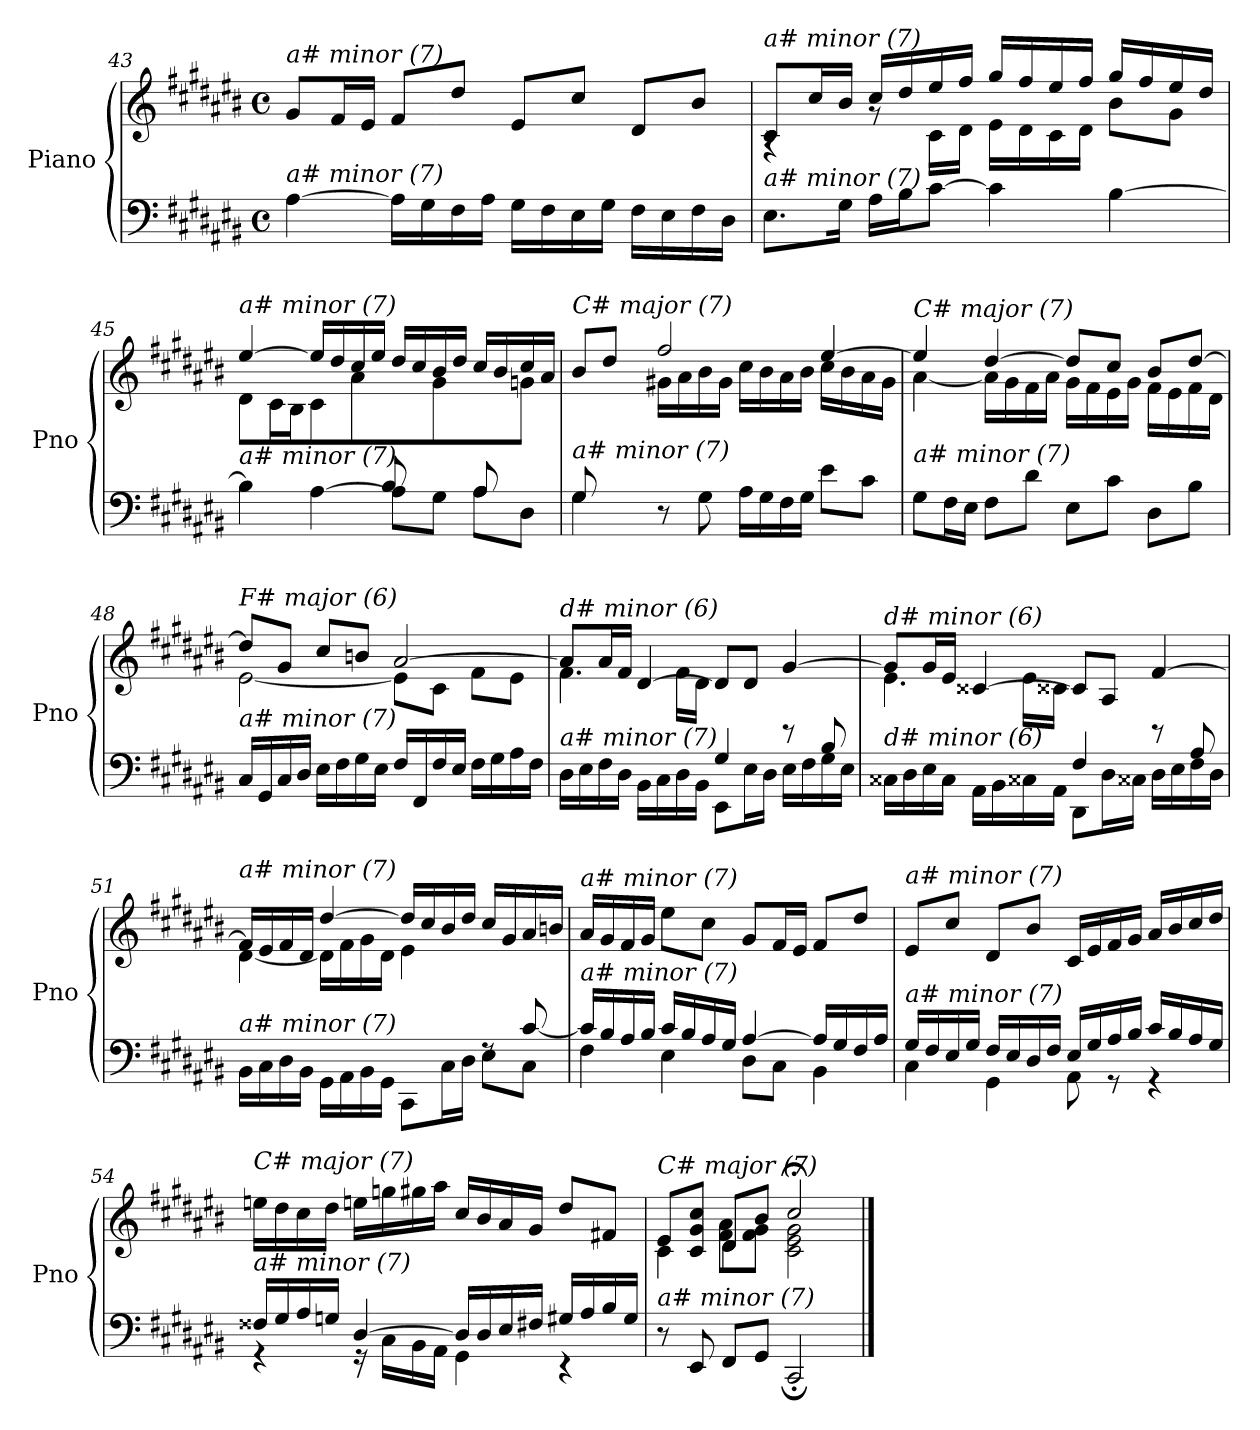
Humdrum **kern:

**kern	**kern
*part1	*part1
*staff2	*staff1
*I"Piano	*
*I'Pno	*
!!LO:LB:g=z
*clefF4	*clefG2
*k[f#c#g#d#a#e#b#]	*k[f#c#g#d#a#e#b#]
*M4/4	*M4/4
*met(c)	*met(c)
=43	=43
!	!LO:TX:i:t=a# minor (7)
!LO:TX:i:t=a# minor (7)	!
[4A#\	8g#/L
.	16f#/L
.	16e#/JJ
16A#\LL]	8f#/L
16G#\	.
16F#\	8dd#/J
16A#\JJ	.
16G#\LL	8e#/L
16F#\	.
16E#\	8cc#/J
16G#\JJ	.
16F#\LL	8d#/L
16E#\	.
16F#\	8b#/J
16D#\JJ	.
=44	=44
*	*^
!	!LO:TX:i:t=a# minor (7)	!
!LO:TX:i:t=a# minor (7)	!	!
8.E#\L	8c#/L	4rA
.	16cc#/L	.
16G#\Jk	16b#/JJ	.
16A#\LL	16cc#/LL	8rg
16B#\J	16dd#/	.
[8c#\J	16ee#/	16c#\LL
.	16ff#/JJ	16d#\JJ
4c#\]	16gg#/LL	16e#\LL
.	16ff#/	16d#\
.	16ee#/	16c#\
.	16ff#/JJ	16d#\JJ
[4B#\	16gg#/LL	8b#\L
.	16ff#/	.
.	16ee#/	8g#\J
.	16dd#/JJ	.
=45	=45	=45
*^	*	*
!	!	!LO:TX:i:t=a# minor (7)	!
!LO:TX:i:t=a# minor (7)	!	!	!
4B#\]	2ryy	[4ee#/	8d#\L
.	.	.	16c#\L
.	.	.	16B#\JJ
[4A#\	.	16ee#/LL]	8c#\L
.	.	16dd#/	.
.	.	16cc#/	8a#\J
.	.	16ee#/JJ	.
8A#\L]	8B#/L	16dd#/LL	8ryy
.	.	16cc#/	.
8G#\J	8ryy	16b#/	8g#\J
.	.	16dd#/JJ	.
8A#\L	8A#/L	16cc#/LL	8ryy
.	.	16b#/	.
8D#\J	8ryy	16cc#/	8gni\J
.	.	16a#/JJ	.
!!LO:LB:g=z	!!
=46	=46	=46	=46
!	!	!LO:TX:i:t=C# major (7)	!
!LO:TX:i:t=a# minor (7)	!	!	!
8G#/L	4G#\	8b#/L	8ryy
2..ryy	.	8dd#/J	16g#\L
.	.	.	16gni\JJ
.	8r	2ff#/	16g#\LL
.	.	.	16a#\
.	8G#\	.	16b#\
.	.	.	16g#\JJ
.	16A#\LL	.	16cc#\LL
.	16G#\	.	16b#\
.	16F#\	.	16a#\
.	16G#\JJ	.	16b#\JJ
.	8e#\L	[4ee#/	16cc#\LL
.	.	.	16b#\
.	8c#\J	.	16a#\
.	.	.	16g#\JJ
*v	*v	*	*
=47	=47	=47
!	!LO:TX:i:t=C# major (7)	!
!LO:TX:i:t=a# minor (7)	!	!
8G#\L	4ee#/]	[4a#\
16F#\L	.	.
16E#\JJ	.	.
8F#\L	[4dd#/	16a#\LL]
.	.	16g#\
8d#\J	.	16f#\
.	.	16a#\JJ
8E#\L	8dd#/L]	16g#\LL
.	.	16f#\
8c#\J	8cc#/J	16e#\
.	.	16g#\JJ
8D#\L	8b#/L	16f#\LL
.	.	16e#\
8B#\J	[8dd#/J	16f#\
.	.	16d#\JJ
=48	=48	=48
!	!LO:TX:i:t=F# major (6)	!
!LO:TX:i:t=a# minor (7)	!	!
16C#/LL	8dd#/L]	[2e#\
16GG#/	.	.
16C#/	8g#/J	.
16D#/JJ	.	.
16E#\LL	8cc#/L	.
16F#\	.	.
16G#\	8bn/J	.
16E#\JJ	.	.
16F#/LL	[2a#/	8e#\L]
16FF#/	.	.
16F#/	.	8c#\J
16E#/JJ	.	.
16F#\LL	.	8f#\L
16G#\	.	.
16A#\	.	8e#\J
16F#\JJ	.	.
!!LO:PB:g=z	!!
=49	=49	=49
*^	*	*
!	!	!LO:TX:i:t=d# minor (6)	!
!LO:TX:i:t=a# minor (7)	!	!	!
2ryy	16D#\LL	8a#/L]	4.f#\
.	16E#\	.	.
.	16F#\	16a#/L	.
.	16D#\JJ	16f#/JJ	.
.	16BB#\LL	[4d#/	.
.	16C#\	.	.
.	16D#\	.	16f#\LL
.	16BB#\JJ	.	16d#\JJ
4G#/	8EE#\L	8d#/L]	4ryy
.	16E#\L	8d#/J	.
.	16D#\JJ	.	.
8ryy	16E#\LL	[4g#/	8rBB
.	16F#\	.	.
8B#/	16G#\	.	8ryy
.	16E#\JJ	.	.
=50	=50	=50	=50
!	!	!LO:TX:i:t=d# minor (6)	!
!LO:TX:i:t=d# minor (6)	!	!	!
2ryy	16C##X\LL	8g#/L]	4.e#\
.	16D#\	.	.
.	16E#\	16g#/L	.
.	16C##\JJ	16e#/JJ	.
.	16AA#\LL	[4c##X/	.
.	16BB#\	.	.
.	16C##X\	.	16e#\LL
.	16AA#\JJ	.	16c##X\JJ
4F#/	8DD#\L	8c##/L]	4ryy
.	16D#\L	8A#/J	.
.	16C##X\JJ	.	.
8ryy	16D#\LL	[4f#/	8rBB
.	16E#\	.	.
8A#/	16F#\	.	8ryy
.	16D#\JJ	.	.
=51	=51	=51	=51
*	*^	*	*^
!	!	!	!LO:TX:i:t=a# minor (7)	!	!
!LO:TX:i:t=a# minor (7)	!	!	!	!	!
2.ryy	16BB#\LL	2.ryy	16f#/LL]	[4d#\	2.ryy
.	16C#\	.	16e#/	.	.
.	16D#\	.	16f#/	.	.
.	16BB#\JJ	.	16d#/JJ	.	.
.	16GG#\LL	.	[4dd#/	16d#\LL]	.
.	16AA#\	.	.	16f#\	.
.	16BB#\	.	.	16g#\	.
.	16GG#\JJ	.	.	16d#\JJ	.
.	8CC#\L	.	16dd#/LL]	4e#\	.
.	.	.	16cc#/	.	.
.	16C#\L	.	16b#/	.	.
.	16D#\JJ	.	16dd#/JJ	.	.
4ryy	8rF	8E#\L	16cc#/LL	4ryy	4ryy
.	.	.	16g#/	.	.
.	[8c#/	8C#\J	16a#/	.	.
.	.	.	16bn/JJ	.	.
*	*v	*v	*	*	*
*	*	*v	*v	*v
!!LO:LB:g=z
=52	=52	=52
!	!	!LO:TX:i:t=a# minor (7)
!LO:TX:i:t=a# minor (7)	!	!
16c#/LL]	4F#\	16a#/LL
16B#/	.	16g#/
16A#/	.	16f#/
16B#/JJ	.	16g#/JJ
16c#/LL	4E#\	8ee#\L
16B#/	.	.
16A#/	.	8cc#\J
16G#/JJ	.	.
[4A#/	8D#\L	8g#/L
.	8C#\J	16f#/L
.	.	16e#/JJ
16A#/LL]	4BB#\	8f#/L
16G#/	.	.
16F#/	.	8dd#/J
16A#/JJ	.	.
=53	=53	=53
!	!	!LO:TX:i:t=a# minor (7)
!LO:TX:i:t=a# minor (7)	!	!
16G#/LL	4C#\	8e#/L
16F#/	.	.
16E#/	.	8cc#/J
16G#/JJ	.	.
16F#/LL	4GG#\	8d#/L
16E#/	.	.
16D#/	.	8b#/J
16F#/JJ	.	.
16E#/LL	8AA#\	16c#/LL
16G#/	.	16e#/
16A#/	8r	16f#/
16B#/JJ	.	16g#/JJ
16c#/LL	4r	16a#/LL
16B#/	.	16b#/
16A#/	.	16cc#/
16G#/JJ	.	16dd#/JJ
!!LO:LB:g=z
=54	=54	=54
!	!	!LO:TX:i:t=C# major (7)
!LO:TX:i:t=a# minor (7)	!	!
16F##Xj/LL	4r	16een\LL
16G#/	.	16dd#\
16A#/	.	16cc#\
16Gni/JJ	.	16dd#\JJ
[4D#/	16r	16een\LL
.	16C#\LL	16ggni\
.	16BB#\	16gg#\
.	16AA#\JJ	16aa#\JJ
16D#/LL]	4GG#\	16cc#/LL
16D#/	.	16b#/
16E#/	.	16a#/
16F#X/JJ	.	16g#/JJ
16G#/LL	4r	8dd#/L
16A#/	.	.
16B#/	.	8f#X/J
16G#/JJ	.	.
=55	=55	=55
*	*	*^
*	*	*	*^
!	!	!LO:TX:i:t=C# major (7)	!	!
!LO:TX:i:t=a# minor (7)	!	!	!	!
4ryy	8r	8e#/L	4c#\	4ryy
.	8EE#/	8c#/ 8g#/ 8cc#/J	.	.
4ryy	8FF#/L	8d#/L	8f#\ 8a#\L	4d#\
.	8GG#/J	8b#/J	8f#\ 8g#\J	.
2ryy	2CC#;/	2cc#;</	2c#\ 2e#\ 2g#\	2ryy
*v	*v	*	*	*
*	*v	*v	*v
==	==
*-	*-
